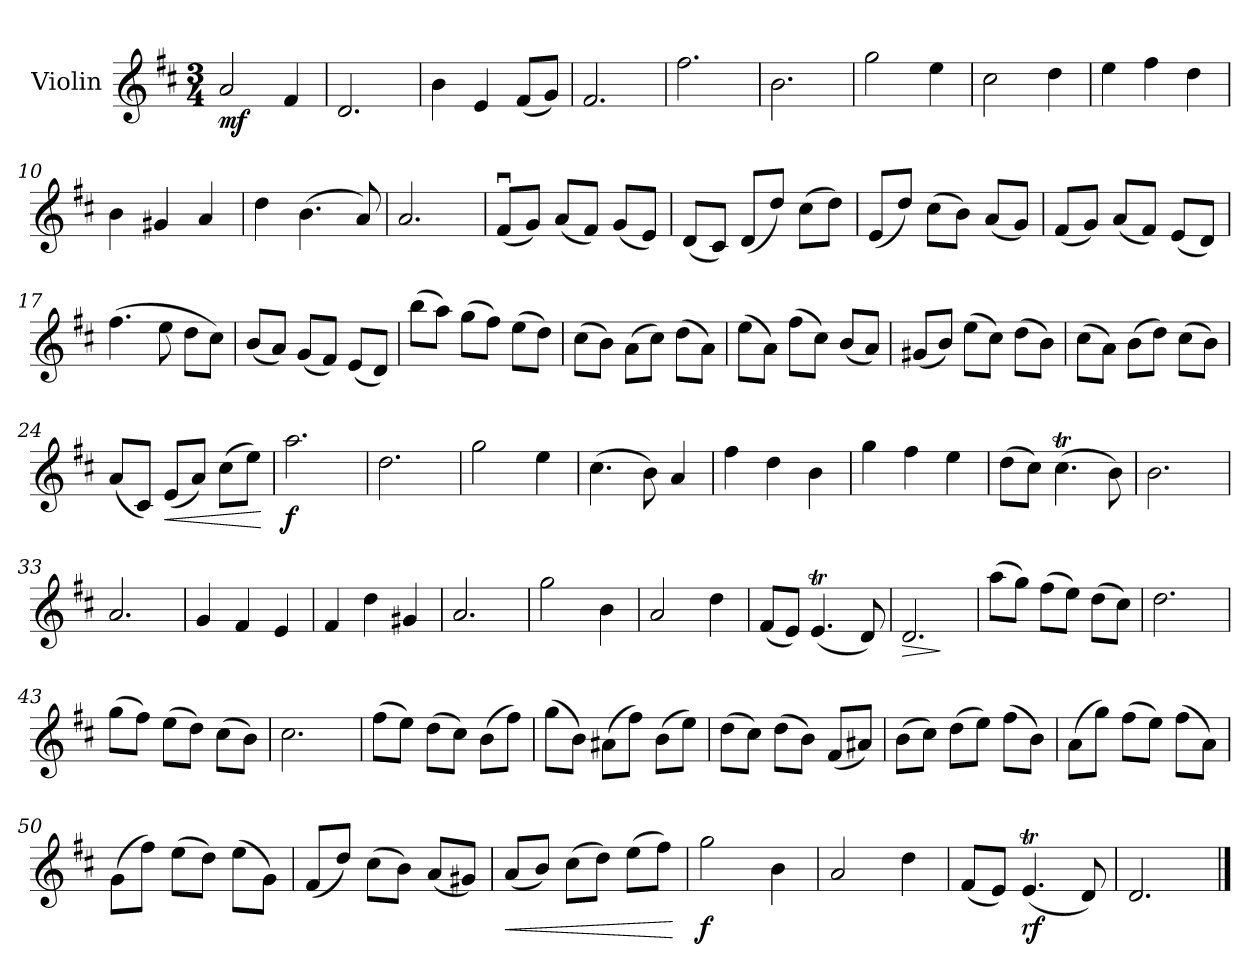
**kern	**dynam
*part1	*part1
*staff1	*staff1
*I"Violin	*
*I'Vln.	*
*clefG2	*
*k[f#c#]	*
*M3/4	*
*MM80	*
=1	=1
!	!LO:DY:b
2a/	mf
4f#/	.
=2	=2
2.d/	.
=3	=3
4b\	.
4e/	.
(8f#/L	.
8g/J)	.
=4	=4
2.f#/	.
=5	=5
2.ff#\	.
=6	=6
2.b\	.
=7	=7
2gg\	.
4ee\	.
=8	=8
2cc#\	.
4dd\	.
=9	=9
4ee\	.
4ff#\	.
4dd\	.
=10	=10
4b\	.
4g#X/	.
4a/	.
=11	=11
4dd\	.
(4.b\	.
8a/)	.
=12	=12
2.a/	.
!!LO:LB:g=z
=13	=13
(8f#u/L	.
8g/J)	.
(8a/L	.
8f#/J)	.
(8g/L	.
8e/J)	.
=14	=14
(8d/L	.
8c#/J)	.
(8d/L	.
8dd/J)	.
(8cc#\L	.
8dd\J)	.
=15	=15
(8e/L	.
8dd/J)	.
(8cc#\L	.
8b\J)	.
(8a/L	.
8g/J)	.
=16	=16
(8f#/L	.
8g/J)	.
(8a/L	.
8f#/J)	.
(8e/L	.
8d/J)	.
=17	=17
(4.ff#\	.
8ee\	.
8dd\L	.
8cc#\J)	.
=18	=18
(8b/L	.
8a/J)	.
(8g/L	.
8f#/J)	.
(8e/L	.
8d/J)	.
=19	=19
(8bb\L	.
8aa\J)	.
(8gg\L	.
8ff#\J)	.
(8ee\L	.
8dd\J)	.
!!LO:LB:g=z
=20	=20
(8cc#\L	.
8b\J)	.
(8a\L	.
8cc#\J)	.
(8dd\L	.
8a\J)	.
=21	=21
(8ee\L	.
8a\J)	.
(8ff#\L	.
8cc#\J)	.
(8b/L	.
8a/J)	.
=22	=22
(8g#X/L	.
8b/J)	.
(8ee\L	.
8cc#\J)	.
(8dd\L	.
8b\J)	.
=23	=23
(8cc#\L	.
8a\J)	.
(8b\L	.
8dd\J)	.
(8cc#\L	.
8b\J)	.
=24	=24
(8a/L	.
8c#/J)	.
!	!LO:HP:b
(8e/L	<
8a/J)	.
(8cc#\L	.
8ee\J)	.
.	[
=25	=25
!	!LO:DY:b
2.aa\	f
=26	=26
2.dd\	.
=27	=27
2gg\	.
4ee\	.
!!LO:LB:g=z
=28	=28
(4.cc#\	.
8b\)	.
4a/	.
=29	=29
4ff#\	.
4dd\	.
4b\	.
=30	=30
4gg\	.
4ff#\	.
4ee\	.
=31	=31
(8dd\L	.
8cc#\J)	.
(4.cc#t\	.
8b\)	.
=32	=32
2.b\	.
=33	=33
2.a/	.
=34	=34
4g/	.
4f#/	.
4e/	.
=35	=35
4f#/	.
4dd\	.
4g#X/	.
=36	=36
2.a/	.
=37	=37
2gg\	.
4b\	.
=38	=38
2a/	.
4dd\	.
!!LO:LB:g=z
=39	=39
(8f#/L	.
8e/J)	.
(4.eT/	.
8d/)	.
=40	=40
!	!LO:HP:b
2.d/	>
.	]
=41	=41
(8aa\L	.
8gg\J)	.
(8ff#\L	.
8ee\J)	.
(8dd\L	.
8cc#\J)	.
=42	=42
2.dd\	.
=43	=43
(8gg\L	.
8ff#\J)	.
(8ee\L	.
8dd\J)	.
(8cc#\L	.
8b\J)	.
=44	=44
2.cc#\	.
=45	=45
(8ff#\L	.
8ee\J)	.
(8dd\L	.
8cc#\J)	.
(8b\L	.
8ff#\J)	.
=46	=46
(8gg\L	.
8b\J)	.
(8a#X\L	.
8ff#\J)	.
(8b\L	.
8ee\J)	.
!!LO:LB:g=z
=47	=47
(8dd\L	.
8cc#\J)	.
(8dd\L	.
8b\J)	.
(8f#/L	.
8a#X/J)	.
=48	=48
(8b\L	.
8cc#\J)	.
(8dd\L	.
8ee\J)	.
(8ff#\L	.
8b\J)	.
=49	=49
(8a\L	.
8gg\J)	.
(8ff#\L	.
8ee\J)	.
(8ff#\L	.
8a\J)	.
=50	=50
(8g\L	.
8ff#\J)	.
(8ee\L	.
8dd\J)	.
(8ee\L	.
8g\J)	.
=51	=51
(8f#/L	.
8dd/J)	.
(8cc#\L	.
8b\J)	.
(8a/L	.
8g#X/J)	.
=52	=52
!	!LO:HP:b
(8a/L	<
8b/J)	.
(8cc#\L	.
8dd\J)	.
(8ee\L	.
8ff#\J)	.
.	[
=53	=53
!	!LO:DY:b
2gg\	f
4b\	.
!!LO:LB:g=z
=54	=54
2a/	.
4dd\	.
=55	=55
(8f#/L	.
8e/J)	.
!	!LO:DY:b
(4.eT/	rf
8d/)	.
=56	=56
2.d/	.
==	==
*-	*-
